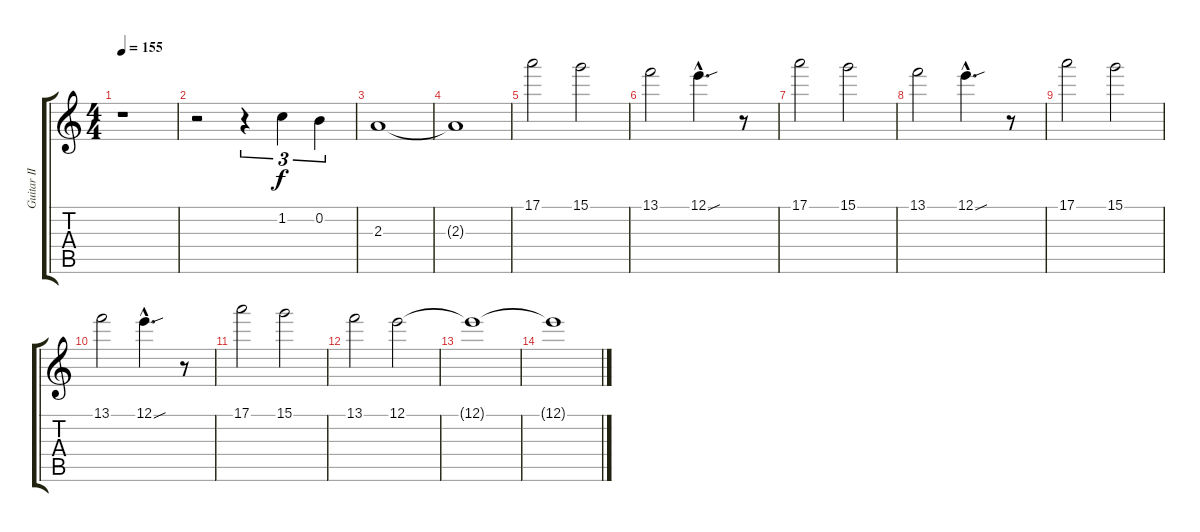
\track ("Guitar II" "Guitar II") {instrument distortionguitar}
\staff {score tabs}
\tuning (E4 B3 G3 D3 A2 E2) {hide}
\ts (4 4)
\tempo 155
\clef g2
\ks c
r.1{dy f} |
r.2 r.4{tu (3 2)} 1.2.4{tu (3 2) volume 16} 0.2.4{tu (3 2)} |
2.3.1{volume 0} |
2.3{t}.1 |
17.1.2{volume 16} 15.1.2 |
13.1.2 12.1{sou hac}.4{d} r.8 |
17.1.2 15.1.2 |
13.1.2 12.1{sou hac}.4{d} r.8 |
17.1.2 15.1.2 |
13.1.2 12.1{sou hac}.4{d} r.8 |
17.1.2 15.1.2 |
13.1.2 12.1.2{volume 0} |
12.1{t}.1 |
12.1{t}.1
